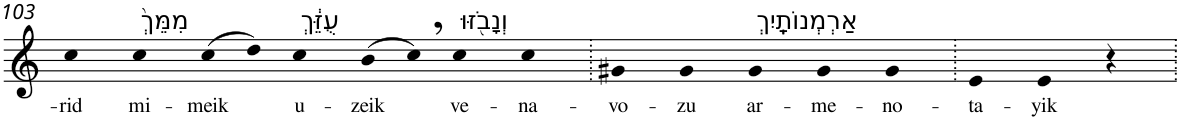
**kern	**text
*part1	*part1
*staff1	*staff1
*I"Piano	*
*I'Pno	*
!!LO:PB:g=z
*clefG2	*
*k[]	*
=103	=103
!	!LO:LY:b
4cc	-rid
!LO:TX:a:t=מִמֵּךְ֙	!
!	!LO:LY:b
4cc	mi-
!	!LO:LY:b
(>8cc	-meik
8dd)	.
!LO:TX:a:t=עֻזֵּ֔ךְ	!
!	!LO:LY:b
4cc	u-
!	!LO:LY:b
(>8b	-zeik
8cc,)	.
!LO:TX:a:t=וְנָבֹ֖זּוּ	!
!	!LO:LY:b
4cc	ve-
!	!LO:LY:b
4cc	-na-
=104.	=104.
!	!LO:LY:b
4g#X	-vo-
!	!LO:LY:b
4g#	-zu
!LO:TX:a:t=אַרְמְנוֹתָֽיִךְ	!
!	!LO:LY:b
4g#	ar-
!	!LO:LY:b
4g#	-me-
!	!LO:LY:b
4g#	-no-
=105.	=105.
!	!LO:LY:b
4e	-ta-
!	!LO:LY:b
4e	-yik
4r	.
=.	=.
*-	*-
